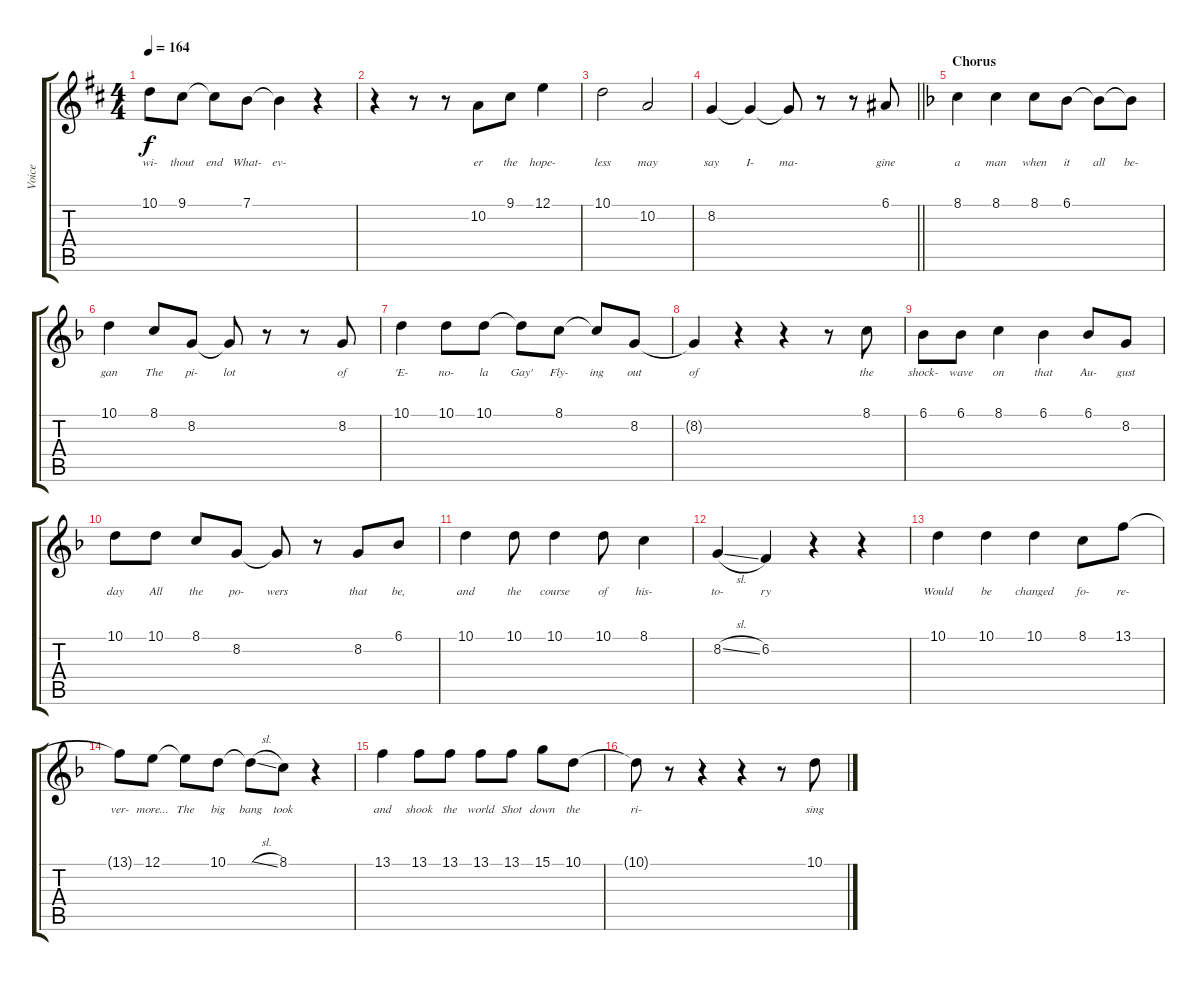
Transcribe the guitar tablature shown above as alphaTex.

\track ("Voice" "Voice") {instrument lead2sawtooth}
\staff {score tabs}
\tuning (E4 B3 G3 D3 A2 E2) {hide}
\ts (4 4)
\tempo 164
\clef g2
\ks bminor
10.1{t}.8{lyrics (0 "wi-") lyrics (1 "") lyrics (2 "") lyrics (3 "") lyrics (4 "") dy f} 9.1.8{lyrics (0 "thout") lyrics (1 "") lyrics (2 "") lyrics (3 "") lyrics (4 "")} 9.1{t}.8{lyrics (0 "end") lyrics (1 "") lyrics (2 "") lyrics (3 "") lyrics (4 "")} 7.1.8{lyrics (0 "What-") lyrics (1 "") lyrics (2 "") lyrics (3 "") lyrics (4 "")} 7.1{t}.4{lyrics (0 "ev-") lyrics (1 "") lyrics (2 "") lyrics (3 "") lyrics (4 "")} r.4 |
r.4 r.8 r.8 10.2.8{lyrics (0 "er") lyrics (1 "") lyrics (2 "") lyrics (3 "") lyrics (4 "")} 9.1.8{lyrics (0 "the") lyrics (1 "") lyrics (2 "") lyrics (3 "") lyrics (4 "")} 12.1.4{lyrics (0 "hope-") lyrics (1 "") lyrics (2 "") lyrics (3 "") lyrics (4 "")} |
10.1.2{lyrics (0 "less") lyrics (1 "") lyrics (2 "") lyrics (3 "") lyrics (4 "")} 10.2.2{lyrics (0 "may") lyrics (1 "") lyrics (2 "") lyrics (3 "") lyrics (4 "")} |
\barLineRight lightlight
8.2.4{lyrics (0 "say") lyrics (1 "") lyrics (2 "") lyrics (3 "") lyrics (4 "")} 8.2{t}.4{lyrics (0 "I-") lyrics (1 "") lyrics (2 "") lyrics (3 "") lyrics (4 "")} 8.2{t}.8{lyrics (0 "ma-") lyrics (1 "") lyrics (2 "") lyrics (3 "") lyrics (4 "")} r.8 r.8 6.1.8{lyrics (0 "gine") lyrics (1 "") lyrics (2 "") lyrics (3 "") lyrics (4 "")} |
\section ("" "Chorus")
\ks dminor
8.1.4{lyrics (0 "a") lyrics (1 "") lyrics (2 "") lyrics (3 "") lyrics (4 "")} 8.1.4{lyrics (0 "man") lyrics (1 "") lyrics (2 "") lyrics (3 "") lyrics (4 "")} 8.1.8{lyrics (0 "when") lyrics (1 "") lyrics (2 "") lyrics (3 "") lyrics (4 "")} 6.1.8{lyrics (0 "it") lyrics (1 "") lyrics (2 "") lyrics (3 "") lyrics (4 "")} 6.1{t}.8{lyrics (0 "all") lyrics (1 "") lyrics (2 "") lyrics (3 "") lyrics (4 "")} 6.1{t}.8{lyrics (0 "be-") lyrics (1 "") lyrics (2 "") lyrics (3 "") lyrics (4 "")} |
10.1.4{lyrics (0 "gan") lyrics (1 "") lyrics (2 "") lyrics (3 "") lyrics (4 "")} 8.1.8{lyrics (0 "The") lyrics (1 "") lyrics (2 "") lyrics (3 "") lyrics (4 "")} 8.2.8{lyrics (0 "pi-") lyrics (1 "") lyrics (2 "") lyrics (3 "") lyrics (4 "")} 8.2{t}.8{lyrics (0 "lot") lyrics (1 "") lyrics (2 "") lyrics (3 "") lyrics (4 "")} r.8 r.8 8.2.8{lyrics (0 "of") lyrics (1 "") lyrics (2 "") lyrics (3 "") lyrics (4 "")} |
10.1.4{lyrics (0 "'E-") lyrics (1 "") lyrics (2 "") lyrics (3 "") lyrics (4 "")} 10.1.8{lyrics (0 "no-") lyrics (1 "") lyrics (2 "") lyrics (3 "") lyrics (4 "")} 10.1.8{lyrics (0 "la") lyrics (1 "") lyrics (2 "") lyrics (3 "") lyrics (4 "")} 10.1{t}.8{lyrics (0 "Gay'") lyrics (1 "") lyrics (2 "") lyrics (3 "") lyrics (4 "")} 8.1.8{lyrics (0 "Fly-") lyrics (1 "") lyrics (2 "") lyrics (3 "") lyrics (4 "")} 8.1{t}.8{lyrics (0 "ing") lyrics (1 "") lyrics (2 "") lyrics (3 "") lyrics (4 "")} 8.2.8{lyrics (0 "out") lyrics (1 "") lyrics (2 "") lyrics (3 "") lyrics (4 "")} |
8.2{t}.4{lyrics (0 "of") lyrics (1 "") lyrics (2 "") lyrics (3 "") lyrics (4 "")} r.4 r.4 r.8 8.1.8{lyrics (0 "the") lyrics (1 "") lyrics (2 "") lyrics (3 "") lyrics (4 "")} |
6.1.8{lyrics (0 "shock-") lyrics (1 "") lyrics (2 "") lyrics (3 "") lyrics (4 "")} 6.1.8{lyrics (0 "wave") lyrics (1 "") lyrics (2 "") lyrics (3 "") lyrics (4 "")} 8.1.4{lyrics (0 "on") lyrics (1 "") lyrics (2 "") lyrics (3 "") lyrics (4 "")} 6.1.4{lyrics (0 "that") lyrics (1 "") lyrics (2 "") lyrics (3 "") lyrics (4 "")} 6.1.8{lyrics (0 "Au-") lyrics (1 "") lyrics (2 "") lyrics (3 "") lyrics (4 "")} 8.2.8{lyrics (0 "gust") lyrics (1 "") lyrics (2 "") lyrics (3 "") lyrics (4 "")} |
10.1.8{lyrics (0 "day") lyrics (1 "") lyrics (2 "") lyrics (3 "") lyrics (4 "")} 10.1.8{lyrics (0 "All") lyrics (1 "") lyrics (2 "") lyrics (3 "") lyrics (4 "")} 8.1.8{lyrics (0 "the") lyrics (1 "") lyrics (2 "") lyrics (3 "") lyrics (4 "")} 8.2.8{lyrics (0 "po-") lyrics (1 "") lyrics (2 "") lyrics (3 "") lyrics (4 "")} 8.2{t}.8{lyrics (0 "wers") lyrics (1 "") lyrics (2 "") lyrics (3 "") lyrics (4 "")} r.8 8.2.8{lyrics (0 "that") lyrics (1 "") lyrics (2 "") lyrics (3 "") lyrics (4 "")} 6.1.8{lyrics (0 "be,") lyrics (1 "") lyrics (2 "") lyrics (3 "") lyrics (4 "")} |
10.1.4{lyrics (0 "and") lyrics (1 "") lyrics (2 "") lyrics (3 "") lyrics (4 "")} 10.1.8{lyrics (0 "the") lyrics (1 "") lyrics (2 "") lyrics (3 "") lyrics (4 "")} 10.1.4{lyrics (0 "course") lyrics (1 "") lyrics (2 "") lyrics (3 "") lyrics (4 "")} 10.1.8{lyrics (0 "of") lyrics (1 "") lyrics (2 "") lyrics (3 "") lyrics (4 "")} 8.1.4{lyrics (0 "his-") lyrics (1 "") lyrics (2 "") lyrics (3 "") lyrics (4 "")} |
8.2{sl}.4{lyrics (0 "to-") lyrics (1 "") lyrics (2 "") lyrics (3 "") lyrics (4 "")} 6.2.4{lyrics (0 "ry") lyrics (1 "") lyrics (2 "") lyrics (3 "") lyrics (4 "")} r.4 r.4 |
10.1.4{lyrics (0 "Would") lyrics (1 "") lyrics (2 "") lyrics (3 "") lyrics (4 "")} 10.1.4{lyrics (0 "be") lyrics (1 "") lyrics (2 "") lyrics (3 "") lyrics (4 "")} 10.1.4{lyrics (0 "changed") lyrics (1 "") lyrics (2 "") lyrics (3 "") lyrics (4 "")} 8.1.8{lyrics (0 "fo-") lyrics (1 "") lyrics (2 "") lyrics (3 "") lyrics (4 "")} 13.1.8{lyrics (0 "re-") lyrics (1 "") lyrics (2 "") lyrics (3 "") lyrics (4 "")} |
13.1{t}.8{lyrics (0 "ver-") lyrics (1 "") lyrics (2 "") lyrics (3 "") lyrics (4 "")} 12.1.8{lyrics (0 "more...") lyrics (1 "") lyrics (2 "") lyrics (3 "") lyrics (4 "")} 12.1{t}.8{lyrics (0 "The") lyrics (1 "") lyrics (2 "") lyrics (3 "") lyrics (4 "")} 10.1.8{lyrics (0 "big") lyrics (1 "") lyrics (2 "") lyrics (3 "") lyrics (4 "")} 10.1{sl t}.8{lyrics (0 "bang") lyrics (1 "") lyrics (2 "") lyrics (3 "") lyrics (4 "")} 8.1.8{lyrics (0 "took") lyrics (1 "") lyrics (2 "") lyrics (3 "") lyrics (4 "")} r.4 |
13.1.4{lyrics (0 "and") lyrics (1 "") lyrics (2 "") lyrics (3 "") lyrics (4 "")} 13.1.8{lyrics (0 "shook") lyrics (1 "") lyrics (2 "") lyrics (3 "") lyrics (4 "")} 13.1.8{lyrics (0 "the") lyrics (1 "") lyrics (2 "") lyrics (3 "") lyrics (4 "")} 13.1.8{lyrics (0 "world") lyrics (1 "") lyrics (2 "") lyrics (3 "") lyrics (4 "")} 13.1.8{lyrics (0 "Shot") lyrics (1 "") lyrics (2 "") lyrics (3 "") lyrics (4 "")} 15.1.8{lyrics (0 "down") lyrics (1 "") lyrics (2 "") lyrics (3 "") lyrics (4 "")} 10.1.8{lyrics (0 "the") lyrics (1 "") lyrics (2 "") lyrics (3 "") lyrics (4 "")} |
10.1{t}.8{lyrics (0 "ri-") lyrics (1 "") lyrics (2 "") lyrics (3 "") lyrics (4 "")} r.8 r.4 r.4 r.8 10.1.8{lyrics (0 "sing") lyrics (1 "") lyrics (2 "") lyrics (3 "") lyrics (4 "")}
